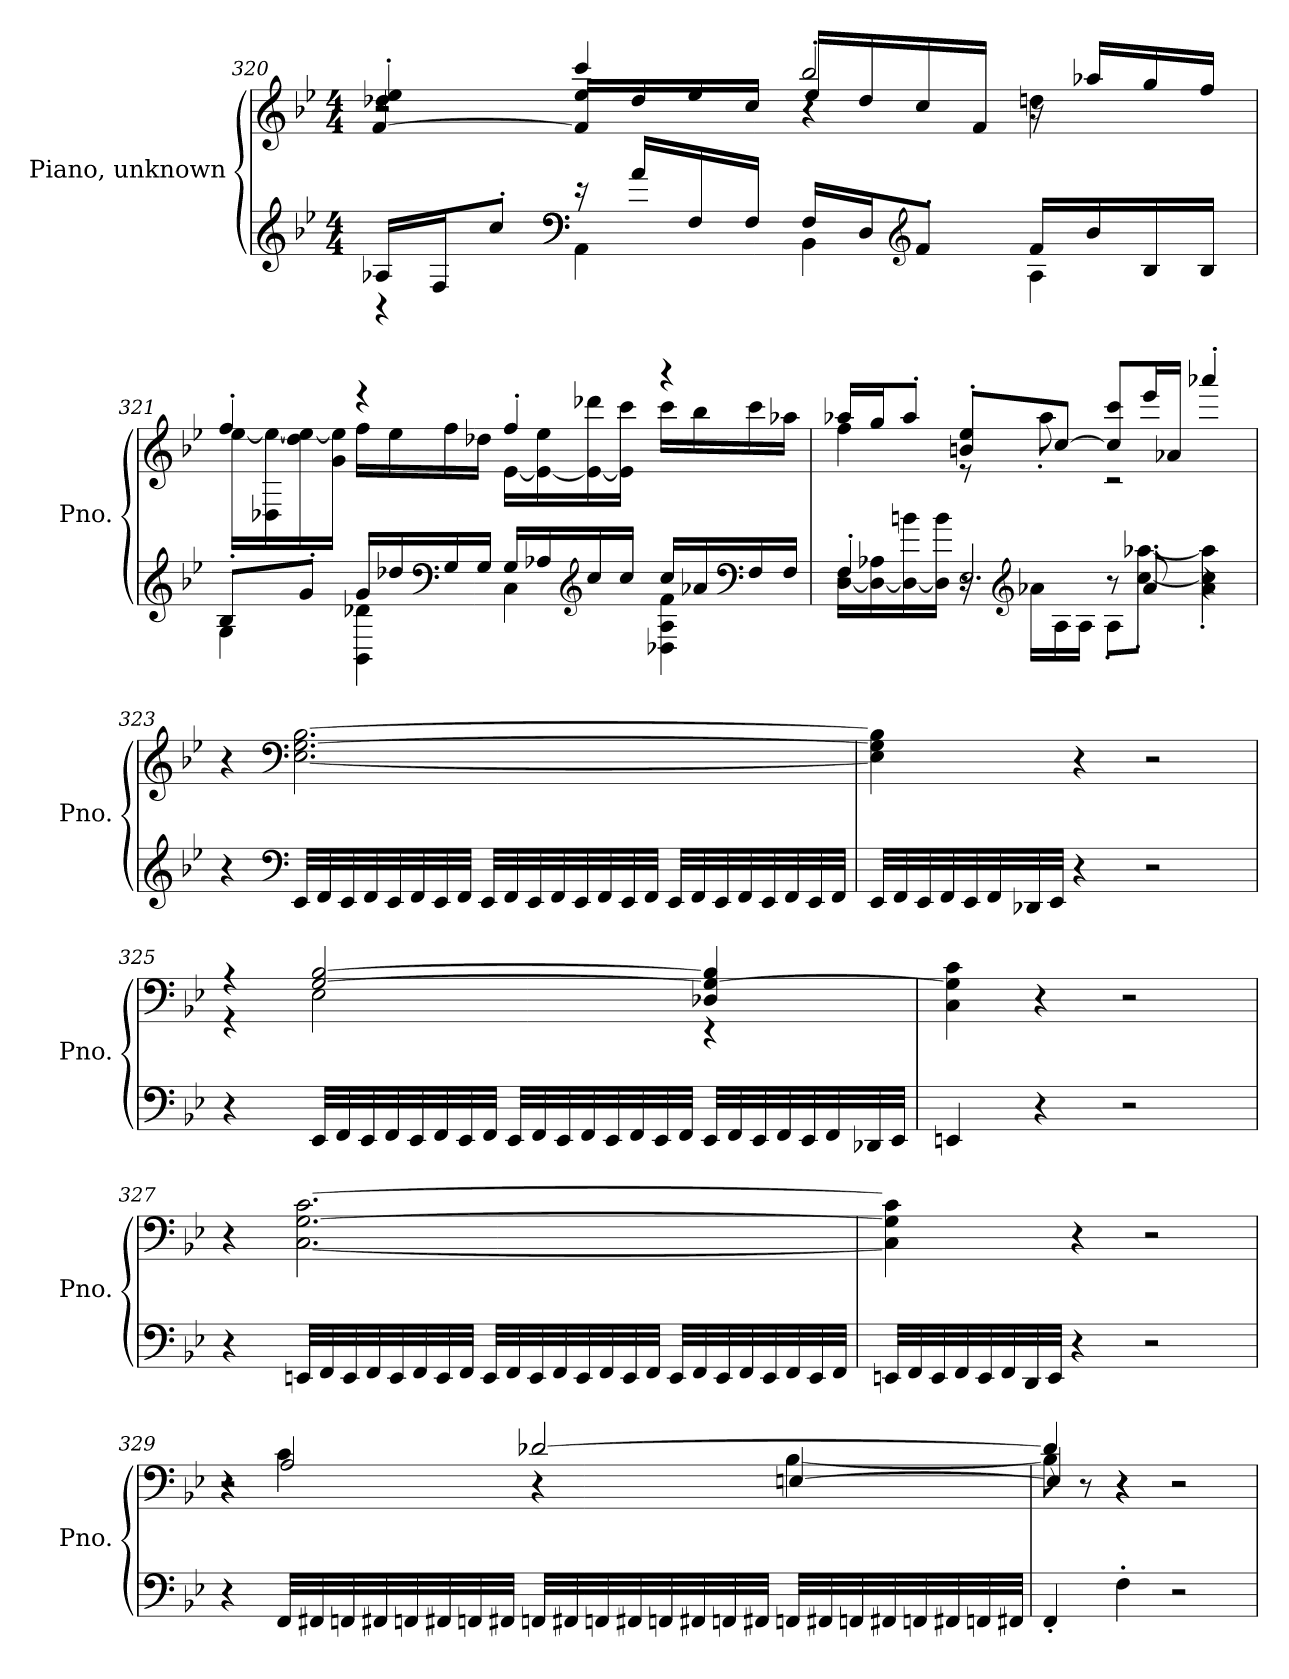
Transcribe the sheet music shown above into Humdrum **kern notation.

**kern	**kern
*part1	*part1
*staff2	*staff1
*I"Piano, unknown	*
*I'Pno.	*
!!LO:LB:g=z
*clefG2	*clefG2
*k[b-e-]	*k[b-e-]
*M4/4	*M4/4
=320	=320
*^	*^
*	*	*	*^
16A-X/LL	4r	4dd-X/' 4ee-/'	2r	[4f/
16F/J	.	.	.	.
8cc'/J	.	.	.	.
*clefF4	*	*	*	*
16r	4AA\	4ccc/	.	16f/] 16ee-/LL
16a/LL	.	.	.	16dd-/
16F/	.	.	.	16ee-/
16F/JJ	.	.	.	16cc/JJ
16F/LL	4BB-\	2bb-'/	4r	16ee-/LL
16D/J	.	.	.	16dd-/
*clefG2	*	*	*	*
8f'/J	.	.	.	16cc/
.	.	.	.	16f/JJ
16f/LL	4A-\	.	4ddn\	16r
16b-/	.	.	.	16aa-X/LL
16B-/	.	.	.	16gg/
16B-/JJ	.	.	.	16ff/JJ
*	*	*	*v	*v
!!LO:LB:g=z
=321	=321	=321	=321
8B-'/L	4G\	4ff'/	[16ee-\LL
.	.	.	16D-X\ 16ee-\_
8g'/J	.	.	16dd\ 16ee-\_
.	.	.	16g\ 16ee-\]JJ
16g/LL	4BB-\ 4d-X\	4r	16ff\LL
16dd-X/	.	.	16ee-\
*clefF4	*	*	*
16G/	.	.	16ff\
16G/JJ	.	.	16dd-X\JJ
16G/LL	4C\	4ff'/	[16e-\LL
16A-X/	.	.	16e-\_ 16ee-\
*clefG2	*	*	*
16cc/	.	.	16e-\_ 16ddd-X\
16cc/JJ	.	.	16e-\] 16ccc\JJ
16cc/LL	4D-X\ 4A-\ 4f\	4r	16ccc\LL
16a-X/	.	.	16bb-\
*clefF4	*	*	*
16F/	.	.	16ccc\
16F/JJ	.	.	16aa-X\JJ
!!LO:LB:g=z	!!
=322	=322	=322	=322
*	*^	*	*
2r	[16D\LL	4F'/	16aa-X/LL	4ff\
.	16D\_ 16A-X\	.	16gg/J	.
.	16D\_ 16bn\	.	8aa-'/J	.
.	16D\] 16b\JJ	.	.	.
.	16r	2.E-/	8bn/' 8ee-/'L	8r
*clefG2	*	*	*	*
.	16a-X\LL	.	.	.
.	16A-\	.	[8cc/J	8aa-'\
.	16A-\JJ	.	.	.
8r	8A-'\L	.	8cc/] 8ccc/L	2r
8a-'/	[8cc\' [8aa-X\'J	.	16eee-/L	.
.	.	.	16a-X/JJ	.
4r	4a-\' 4cc\]' 4aa-\]'	.	4aaa-X'/	.
*v	*v	*v	*	*
*	*v	*v
!!LO:PB:g=z
=323	=323
4r	4r
*clefF4	*clefF4
32EE-/LLL	[2.E-\ [2.G\ [2.B-\
32FF/	.
32EE-/	.
32FF/	.
32EE-/	.
32FF/	.
32EE-/	.
32FF/JJJ	.
32EE-/LLL	.
32FF/	.
32EE-/	.
32FF/	.
32EE-/	.
32FF/	.
32EE-/	.
32FF/JJJ	.
32EE-/LLL	.
32FF/	.
32EE-/	.
32FF/	.
32EE-/	.
32FF/	.
32EE-/	.
32FF/JJJ	.
=324	=324
32EE-/LLL	4E-\] 4G\] 4B-\]
32FF/	.
32EE-/	.
32FF/	.
32EE-/	.
32FF/	.
32DD-X/	.
32EE-/JJJ	.
4r	4r
2r	2r
!!LO:LB:g=z
=325	=325
*	*^
4r	4r	4r
32EE-/LLL	[2G/ [2B-/	2E-\
32FF/	.	.
32EE-/	.	.
32FF/	.	.
32EE-/	.	.
32FF/	.	.
32EE-/	.	.
32FF/JJJ	.	.
32EE-/LLL	.	.
32FF/	.	.
32EE-/	.	.
32FF/	.	.
32EE-/	.	.
32FF/	.	.
32EE-/	.	.
32FF/JJJ	.	.
32EE-/LLL	4D-X/ 4G/_ 4B-/]	4r
32FF/	.	.
32EE-/	.	.
32FF/	.	.
32EE-/	.	.
32FF/	.	.
32DD-X/	.	.
32EE-/JJJ	.	.
*	*v	*v
=326	=326
4EEn/	4C\ 4G\] 4c\
4r	4r
2r	2r
!!LO:LB:g=z
=327	=327
4r	4r
32EEn/LLL	[2.C\ [2.G\ [2.c\
32FF/	.
32EE/	.
32FF/	.
32EE/	.
32FF/	.
32EE/	.
32FF/JJJ	.
32EE/LLL	.
32FF/	.
32EE/	.
32FF/	.
32EE/	.
32FF/	.
32EE/	.
32FF/JJJ	.
32EE/LLL	.
32FF/	.
32EE/	.
32FF/	.
32EE/	.
32FF/	.
32EE/	.
32FF/JJJ	.
=328	=328
32EEn/LLL	4C\] 4G\] 4c\]
32FF/	.
32EE/	.
32FF/	.
32EE/	.
32FF/	.
32DD/	.
32EE/JJJ	.
4r	4r
2r	2r
!!LO:LB:g=z
=329	=329
*	*^
*	*	*^
4r	2r	4r	4r
32FF/LLL	.	4c\	2A/
32FF#X/	.	.	.
32FFn/	.	.	.
32FF#X/	.	.	.
32FFn/	.	.	.
32FF#X/	.	.	.
32FFn/	.	.	.
32FF#X/JJJ	.	.	.
32FFn/LLL	[2d-X/	4r	.
32FF#X/	.	.	.
32FFn/	.	.	.
32FF#X/	.	.	.
32FFn/	.	.	.
32FF#X/	.	.	.
32FFn/	.	.	.
32FF#X/JJJ	.	.	.
32FFn/LLL	.	[4B-\	[4En/
32FF#X/	.	.	.
32FFn/	.	.	.
32FF#X/	.	.	.
32FFn/	.	.	.
32FF#X/	.	.	.
32FFn/	.	.	.
32FF#X/JJJ	.	.	.
!!LO:LB:g=z	!!	!!
=330	=330	=330	=330
4FF'/	4d-/]	8B-\]	4E/]
.	.	8r	.
4F'\	4r	4r	4r
2r	2r	2r	2r
*	*v	*v	*v
=	=
*-	*-
